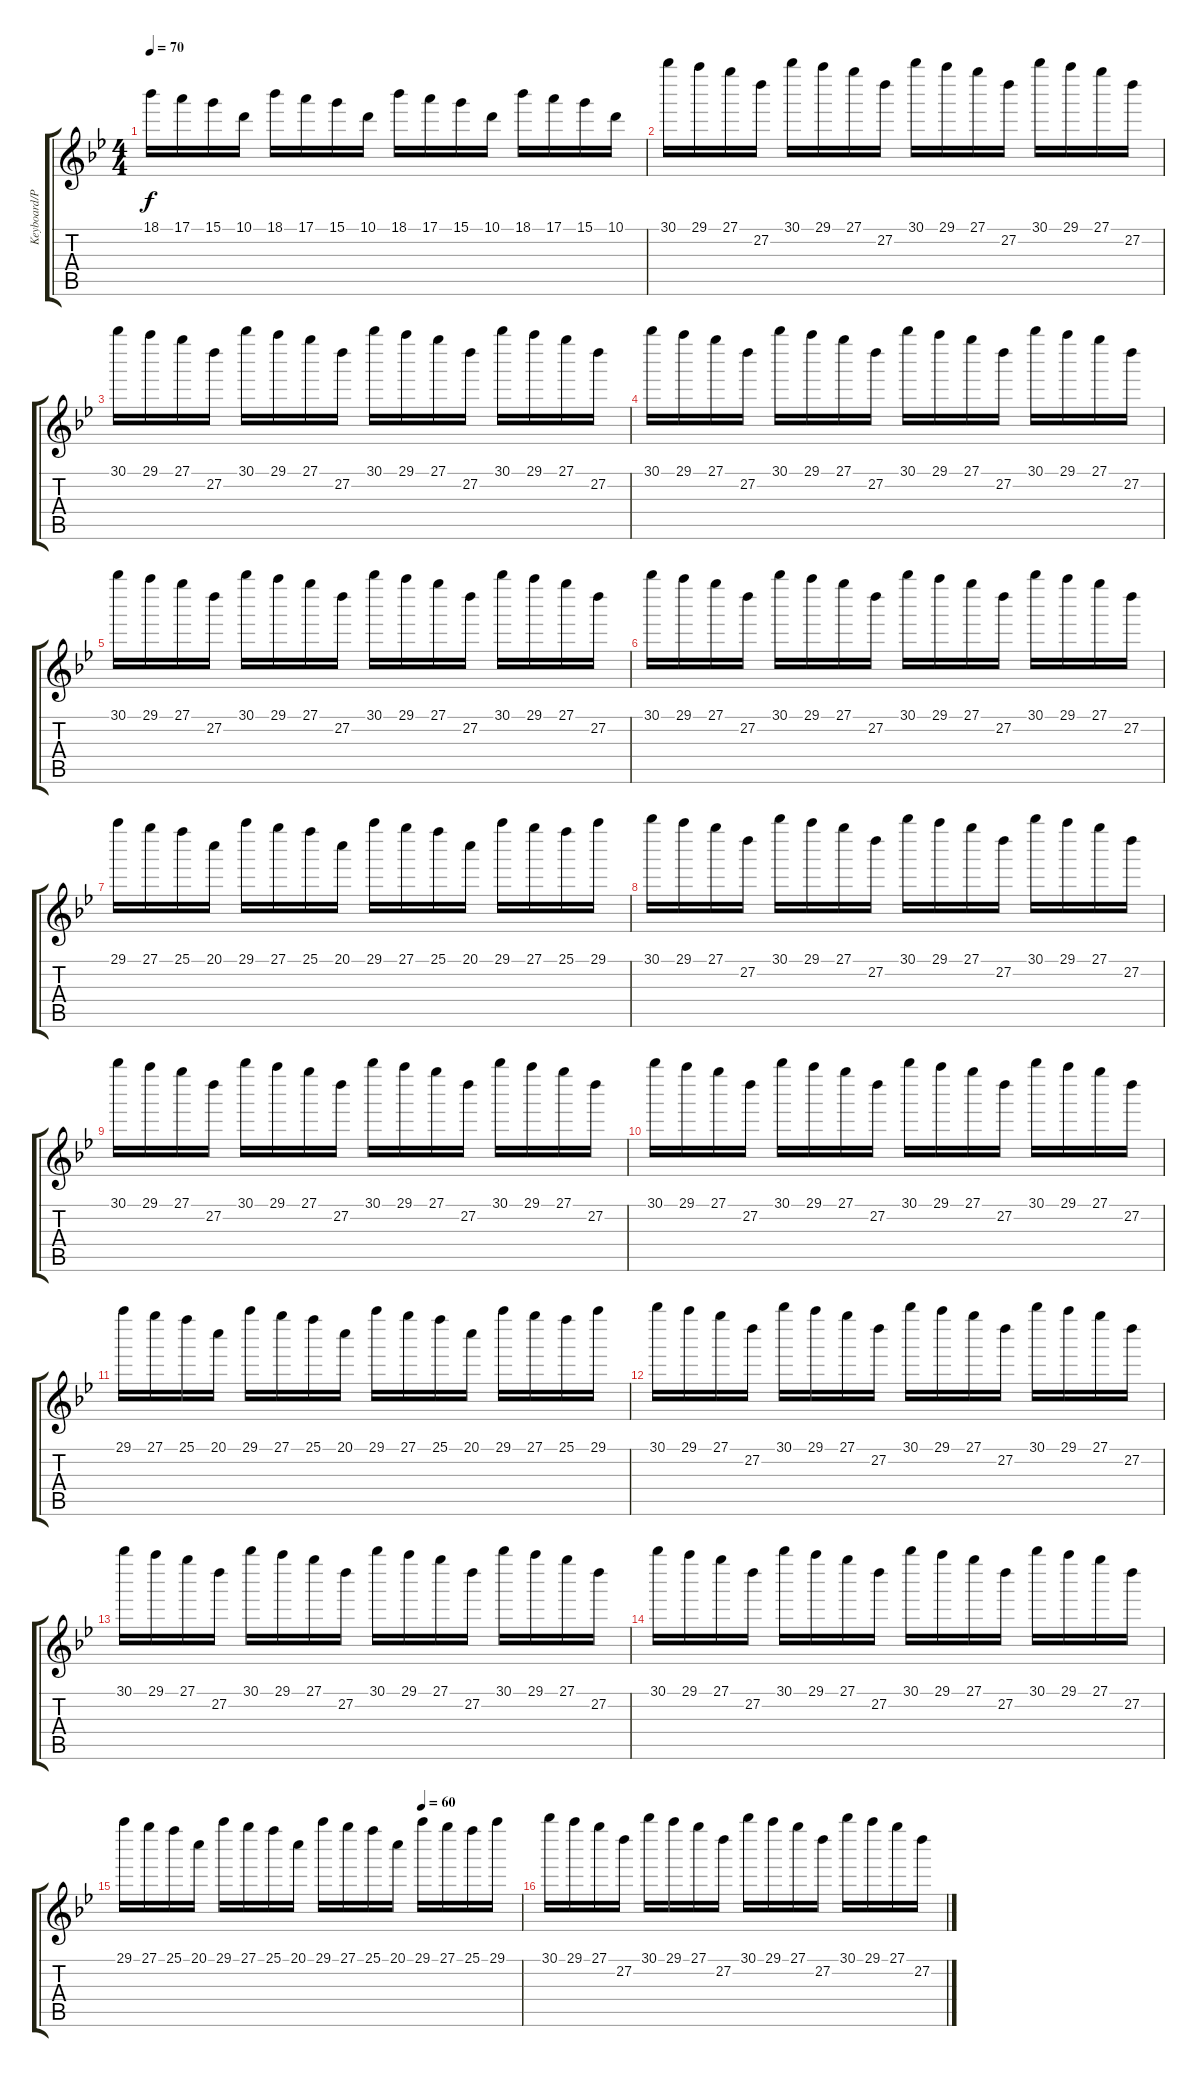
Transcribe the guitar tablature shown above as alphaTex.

\track ("Keyboard/Piano" "Keyboard/P") {instrument acousticguitarsteel}
\staff {score tabs}
\tuning (E4 B3 G3 D3 A2 E2) {hide}
\ts (4 4)
\tempo 70
\clef g2
\ks gminor
18.1.16{dy f} 17.1.16 15.1.16 10.1.16 18.1.16 17.1.16 15.1.16 10.1.16 18.1.16 17.1.16 15.1.16 10.1.16 18.1.16 17.1.16 15.1.16 10.1.16 |
30.1.16 29.1.16 27.1.16 27.2.16 30.1.16 29.1.16 27.1.16 27.2.16 30.1.16 29.1.16 27.1.16 27.2.16 30.1.16 29.1.16 27.1.16 27.2.16 |
30.1.16 29.1.16 27.1.16 27.2.16 30.1.16 29.1.16 27.1.16 27.2.16 30.1.16 29.1.16 27.1.16 27.2.16 30.1.16 29.1.16 27.1.16 27.2.16 |
30.1.16 29.1.16 27.1.16 27.2.16 30.1.16 29.1.16 27.1.16 27.2.16 30.1.16 29.1.16 27.1.16 27.2.16 30.1.16 29.1.16 27.1.16 27.2.16 |
30.1.16 29.1.16 27.1.16 27.2.16 30.1.16 29.1.16 27.1.16 27.2.16 30.1.16 29.1.16 27.1.16 27.2.16 30.1.16 29.1.16 27.1.16 27.2.16 |
30.1.16 29.1.16 27.1.16 27.2.16 30.1.16 29.1.16 27.1.16 27.2.16 30.1.16 29.1.16 27.1.16 27.2.16 30.1.16 29.1.16 27.1.16 27.2.16 |
29.1.16 27.1.16 25.1.16 20.1.16 29.1.16 27.1.16 25.1.16 20.1.16 29.1.16 27.1.16 25.1.16 20.1.16 29.1.16 27.1.16 25.1.16 29.1.16 |
30.1.16 29.1.16 27.1.16 27.2.16 30.1.16 29.1.16 27.1.16 27.2.16 30.1.16 29.1.16 27.1.16 27.2.16 30.1.16 29.1.16 27.1.16 27.2.16 |
30.1.16 29.1.16 27.1.16 27.2.16 30.1.16 29.1.16 27.1.16 27.2.16 30.1.16 29.1.16 27.1.16 27.2.16 30.1.16 29.1.16 27.1.16 27.2.16 |
30.1.16 29.1.16 27.1.16 27.2.16 30.1.16 29.1.16 27.1.16 27.2.16 30.1.16 29.1.16 27.1.16 27.2.16 30.1.16 29.1.16 27.1.16 27.2.16 |
29.1.16 27.1.16 25.1.16 20.1.16 29.1.16 27.1.16 25.1.16 20.1.16 29.1.16 27.1.16 25.1.16 20.1.16 29.1.16 27.1.16 25.1.16 29.1.16 |
30.1.16 29.1.16 27.1.16 27.2.16 30.1.16 29.1.16 27.1.16 27.2.16 30.1.16 29.1.16 27.1.16 27.2.16 30.1.16 29.1.16 27.1.16 27.2.16 |
30.1.16 29.1.16 27.1.16 27.2.16 30.1.16 29.1.16 27.1.16 27.2.16 30.1.16 29.1.16 27.1.16 27.2.16 30.1.16 29.1.16 27.1.16 27.2.16 |
30.1.16 29.1.16 27.1.16 27.2.16 30.1.16 29.1.16 27.1.16 27.2.16 30.1.16 29.1.16 27.1.16 27.2.16 30.1.16 29.1.16 27.1.16 27.2.16 |
\tempo (60 0.75)
29.1.16 27.1.16 25.1.16 20.1.16 29.1.16 27.1.16 25.1.16 20.1.16 29.1.16 27.1.16 25.1.16 20.1.16 29.1.16 27.1.16 25.1.16 29.1.16 |
30.1.16 29.1.16 27.1.16 27.2.16 30.1.16 29.1.16 27.1.16 27.2.16 30.1.16 29.1.16 27.1.16 27.2.16 30.1.16 29.1.16 27.1.16 27.2.16
